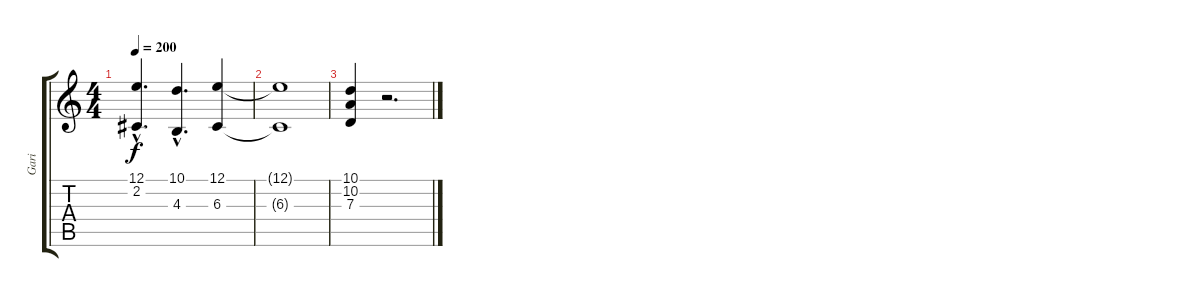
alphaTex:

\track ("Gari" "Gari") {instrument trombone}
\staff {score tabs}
\tuning (E4 B3 G3 D3 A2 E2) {hide}
\ts (4 4)
\tempo 200
\clef g2
\ks c
(12.1{hac} 2.2{hac}).4{d dy f} (10.1{hac} 4.3{hac}).4{d} (12.1 6.3).4 |
(12.1{t} 6.3{t}).1 |
(10.1 10.2 7.3).4 r.2{d}
